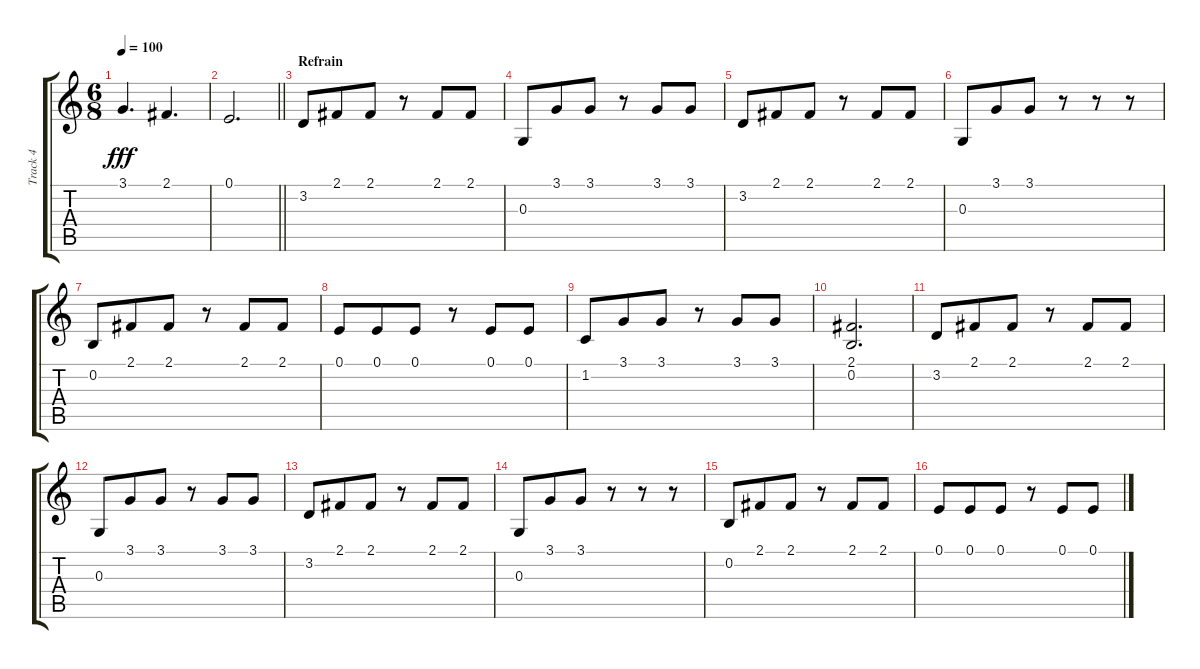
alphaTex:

\track ("Track 4" "Track 4") {instrument violin}
\staff {score tabs}
\tuning (E4 B3 G3 D3 A2 E2) {hide}
\ts (6 8)
\tempo 100
\clef g2
\ks c
3.1.4{d dy fff} 2.1.4{d} |
\barLineRight lightlight
0.1.2{d} |
\section ("" "Refrain")
3.2.8 2.1.8 2.1.8 r.8 2.1.8 2.1.8 |
0.3.8 3.1.8 3.1.8 r.8 3.1.8 3.1.8 |
3.2.8 2.1.8 2.1.8 r.8 2.1.8 2.1.8 |
0.3.8 3.1.8 3.1.8 r.8 r.8 r.8 |
0.2.8 2.1.8 2.1.8 r.8 2.1.8 2.1.8 |
0.1.8 0.1.8 0.1.8 r.8 0.1.8 0.1.8 |
1.2.8 3.1.8 3.1.8 r.8 3.1.8 3.1.8 |
(2.1 0.2).2{d} |
3.2.8 2.1.8 2.1.8 r.8 2.1.8 2.1.8 |
0.3.8 3.1.8 3.1.8 r.8 3.1.8 3.1.8 |
3.2.8 2.1.8 2.1.8 r.8 2.1.8 2.1.8 |
0.3.8 3.1.8 3.1.8 r.8 r.8 r.8 |
0.2.8 2.1.8 2.1.8 r.8 2.1.8 2.1.8 |
0.1.8 0.1.8 0.1.8 r.8 0.1.8 0.1.8
